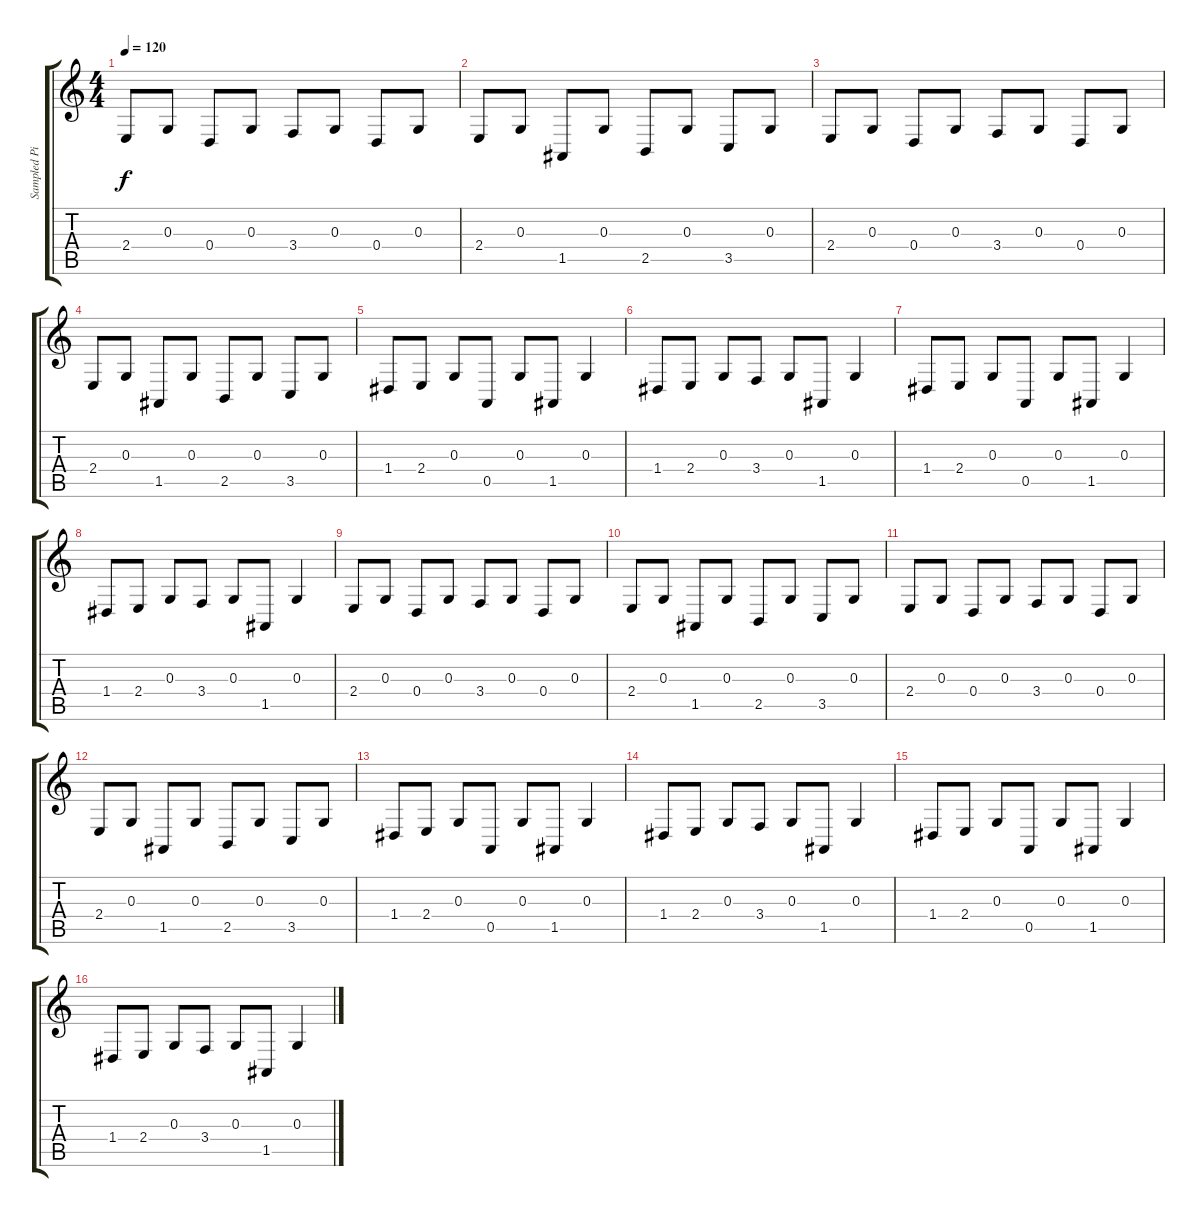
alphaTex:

\track ("Sampled Piano" "Sampled Pi") {instrument honkytonkpiano}
\staff {score tabs}
\tuning (E4 B3 G3 D3 A2 E2) {hide}
\ts (4 4)
\tempo 120
\clef g2
\ks c
2.4.8{dy f instrument honkytonkpiano} 0.3.8 0.4.8 0.3.8 3.4.8 0.3.8 0.4.8 0.3.8 |
2.4.8 0.3.8 1.5.8 0.3.8 2.5.8 0.3.8 3.5.8 0.3.8 |
2.4.8 0.3.8 0.4.8 0.3.8 3.4.8 0.3.8 0.4.8 0.3.8 |
2.4.8 0.3.8 1.5.8 0.3.8 2.5.8 0.3.8 3.5.8 0.3.8 |
1.4.8 2.4.8 0.3.8 0.5.8 0.3.8 1.5.8 0.3.4 |
1.4.8 2.4.8 0.3.8 3.4.8 0.3.8 1.5.8 0.3.4 |
1.4.8 2.4.8 0.3.8 0.5.8 0.3.8 1.5.8 0.3.4 |
1.4.8 2.4.8 0.3.8 3.4.8 0.3.8 1.5.8 0.3.4 |
2.4.8 0.3.8 0.4.8 0.3.8 3.4.8 0.3.8 0.4.8 0.3.8 |
2.4.8 0.3.8 1.5.8 0.3.8 2.5.8 0.3.8 3.5.8 0.3.8 |
2.4.8 0.3.8 0.4.8 0.3.8 3.4.8 0.3.8 0.4.8 0.3.8 |
2.4.8 0.3.8 1.5.8 0.3.8 2.5.8 0.3.8 3.5.8 0.3.8 |
1.4.8 2.4.8 0.3.8 0.5.8 0.3.8 1.5.8 0.3.4 |
1.4.8 2.4.8 0.3.8 3.4.8 0.3.8 1.5.8 0.3.4 |
1.4.8 2.4.8 0.3.8 0.5.8 0.3.8 1.5.8 0.3.4 |
1.4.8 2.4.8 0.3.8 3.4.8 0.3.8 1.5.8 0.3.4
